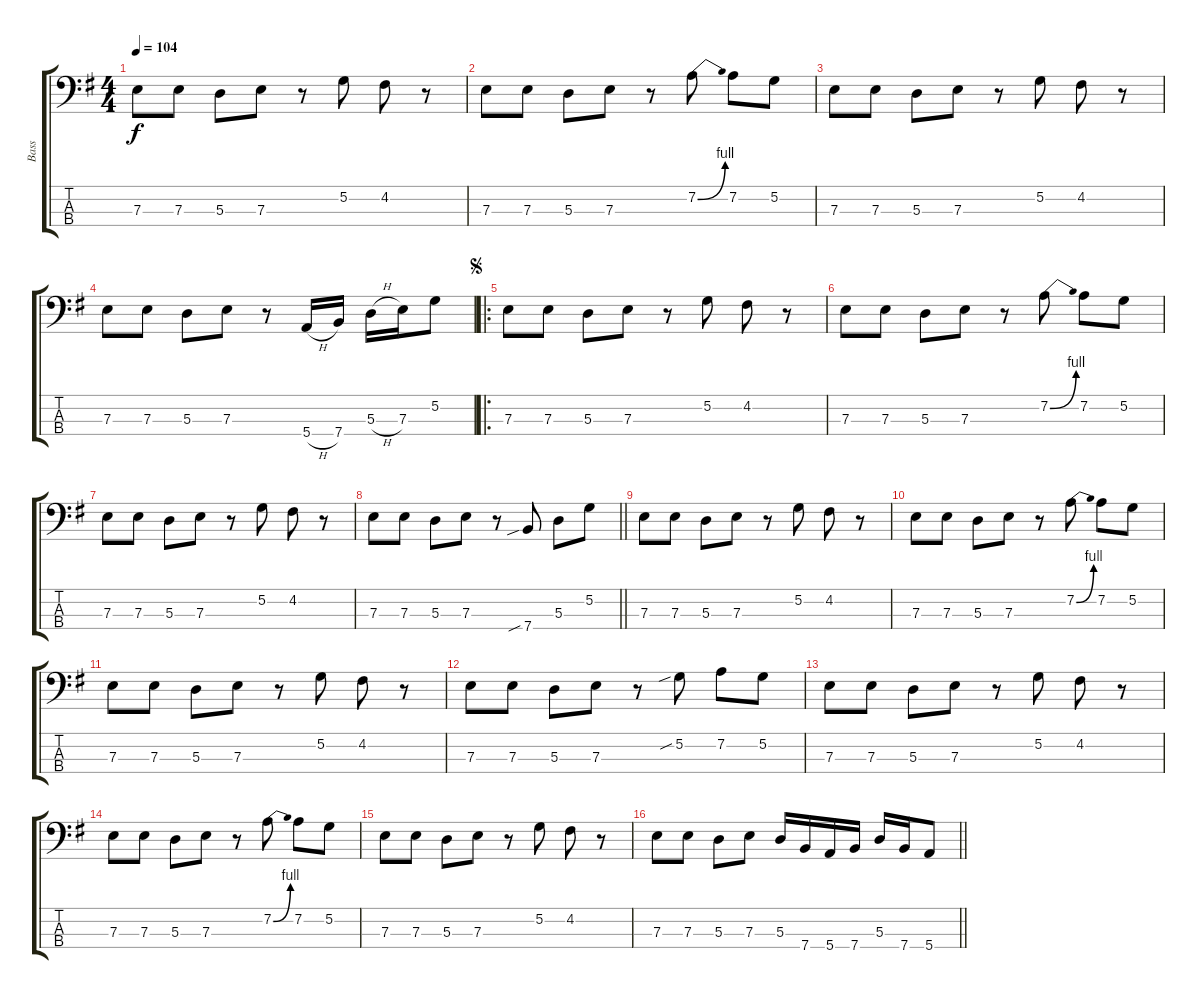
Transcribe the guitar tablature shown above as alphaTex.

\track ("Bass" "Bass") {instrument electricbassfinger}
\staff {score tabs}
\tuning (G2 D2 A1 E1) {hide}
\ts (4 4)
\tempo 104
\clef f4
\ks g
7.3.8{dy f instrument electricbassfinger} 7.3.8 5.3.8 7.3.8 r.8 5.2.8 4.2.8 r.8 |
7.3.8 7.3.8 5.3.8 7.3.8 r.8 7.2{be (bend 0 0 60 4)}.8 7.2.8 5.2.8 |
7.3.8 7.3.8 5.3.8 7.3.8 r.8 5.2.8 4.2.8 r.8 |
7.3.8 7.3.8 5.3.8 7.3.8 r.8 5.4{h}.16 7.4.16 5.3{h}.16 7.3.16 5.2.8 |
\ro
\jump segno
7.3.8 7.3.8 5.3.8 7.3.8 r.8 5.2.8 4.2.8 r.8 |
7.3.8 7.3.8 5.3.8 7.3.8 r.8 7.2{be (bend 0 0 60 4)}.8 7.2.8 5.2.8 |
7.3.8 7.3.8 5.3.8 7.3.8 r.8 5.2.8 4.2.8 r.8 |
\barLineRight lightlight
7.3.8 7.3.8 5.3.8 7.3.8 r.8 7.4{sib}.8 5.3.8 5.2.8 |
7.3.8 7.3.8 5.3.8 7.3.8 r.8 5.2.8 4.2.8 r.8 |
7.3.8 7.3.8 5.3.8 7.3.8 r.8 7.2{be (bend 0 0 60 4)}.8 7.2.8 5.2.8 |
7.3.8 7.3.8 5.3.8 7.3.8 r.8 5.2.8 4.2.8 r.8 |
7.3.8 7.3.8 5.3.8 7.3.8 r.8 5.2{sib}.8 7.2.8 5.2.8 |
7.3.8 7.3.8 5.3.8 7.3.8 r.8 5.2.8 4.2.8 r.8 |
7.3.8 7.3.8 5.3.8 7.3.8 r.8 7.2{be (bend 0 0 60 4)}.8 7.2.8 5.2.8 |
7.3.8 7.3.8 5.3.8 7.3.8 r.8 5.2.8 4.2.8 r.8 |
\barLineRight lightlight
7.3.8 7.3.8 5.3.8 7.3.8 5.3.16 7.4.16 5.4.16 7.4.16 5.3.16 7.4.16 5.4.8
